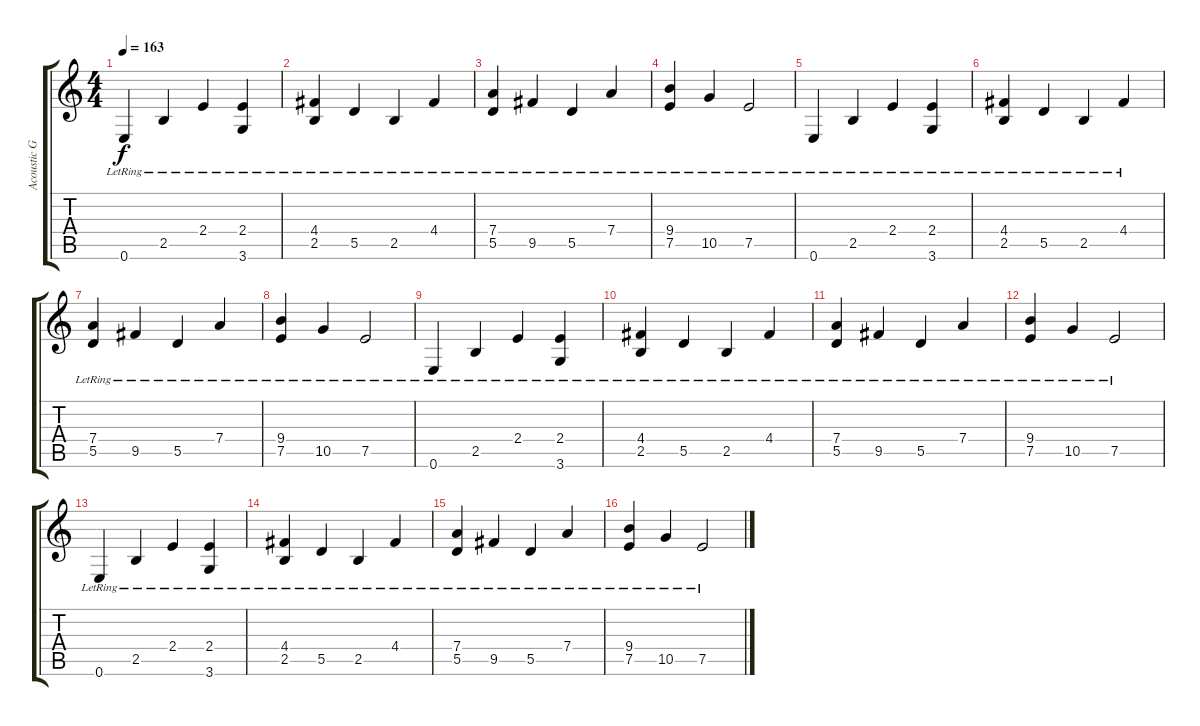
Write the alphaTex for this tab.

\track ("Acoustic Guitar II" "Acoustic G") {instrument acousticguitarnylon}
\staff {score tabs}
\tuning (E4 B3 G3 D3 A2 E2) {hide}
\ts (4 4)
\tempo 163
\clef g2
\ks c
0.6{lr}.4{dy f} 2.5{lr}.4 2.4{lr}.4 (2.4{lr} 3.6{lr}).4 |
(4.4{lr} 2.5{lr}).4 5.5{lr}.4 2.5{lr}.4 4.4{lr}.4 |
(7.4{lr} 5.5{lr}).4 9.5{lr}.4 5.5{lr}.4 7.4{lr}.4 |
(9.4{lr} 7.5{lr}).4 10.5{lr}.4 7.5{lr}.2 |
0.6{lr}.4 2.5{lr}.4 2.4{lr}.4 (2.4{lr} 3.6{lr}).4 |
(4.4{lr} 2.5{lr}).4 5.5{lr}.4 2.5{lr}.4 4.4{lr}.4 |
(7.4{lr} 5.5{lr}).4 9.5{lr}.4 5.5{lr}.4 7.4{lr}.4 |
(9.4{lr} 7.5{lr}).4 10.5{lr}.4 7.5{lr}.2 |
0.6{lr}.4 2.5{lr}.4 2.4{lr}.4 (2.4{lr} 3.6{lr}).4 |
(4.4{lr} 2.5{lr}).4 5.5{lr}.4 2.5{lr}.4 4.4{lr}.4 |
(7.4{lr} 5.5{lr}).4 9.5{lr}.4 5.5{lr}.4 7.4{lr}.4 |
(9.4{lr} 7.5{lr}).4 10.5{lr}.4 7.5{lr}.2 |
0.6{lr}.4 2.5{lr}.4 2.4{lr}.4 (2.4{lr} 3.6{lr}).4 |
(4.4{lr} 2.5{lr}).4 5.5{lr}.4 2.5{lr}.4 4.4{lr}.4 |
(7.4{lr} 5.5{lr}).4 9.5{lr}.4 5.5{lr}.4 7.4{lr}.4 |
(9.4{lr} 7.5{lr}).4 10.5{lr}.4 7.5{lr}.2
